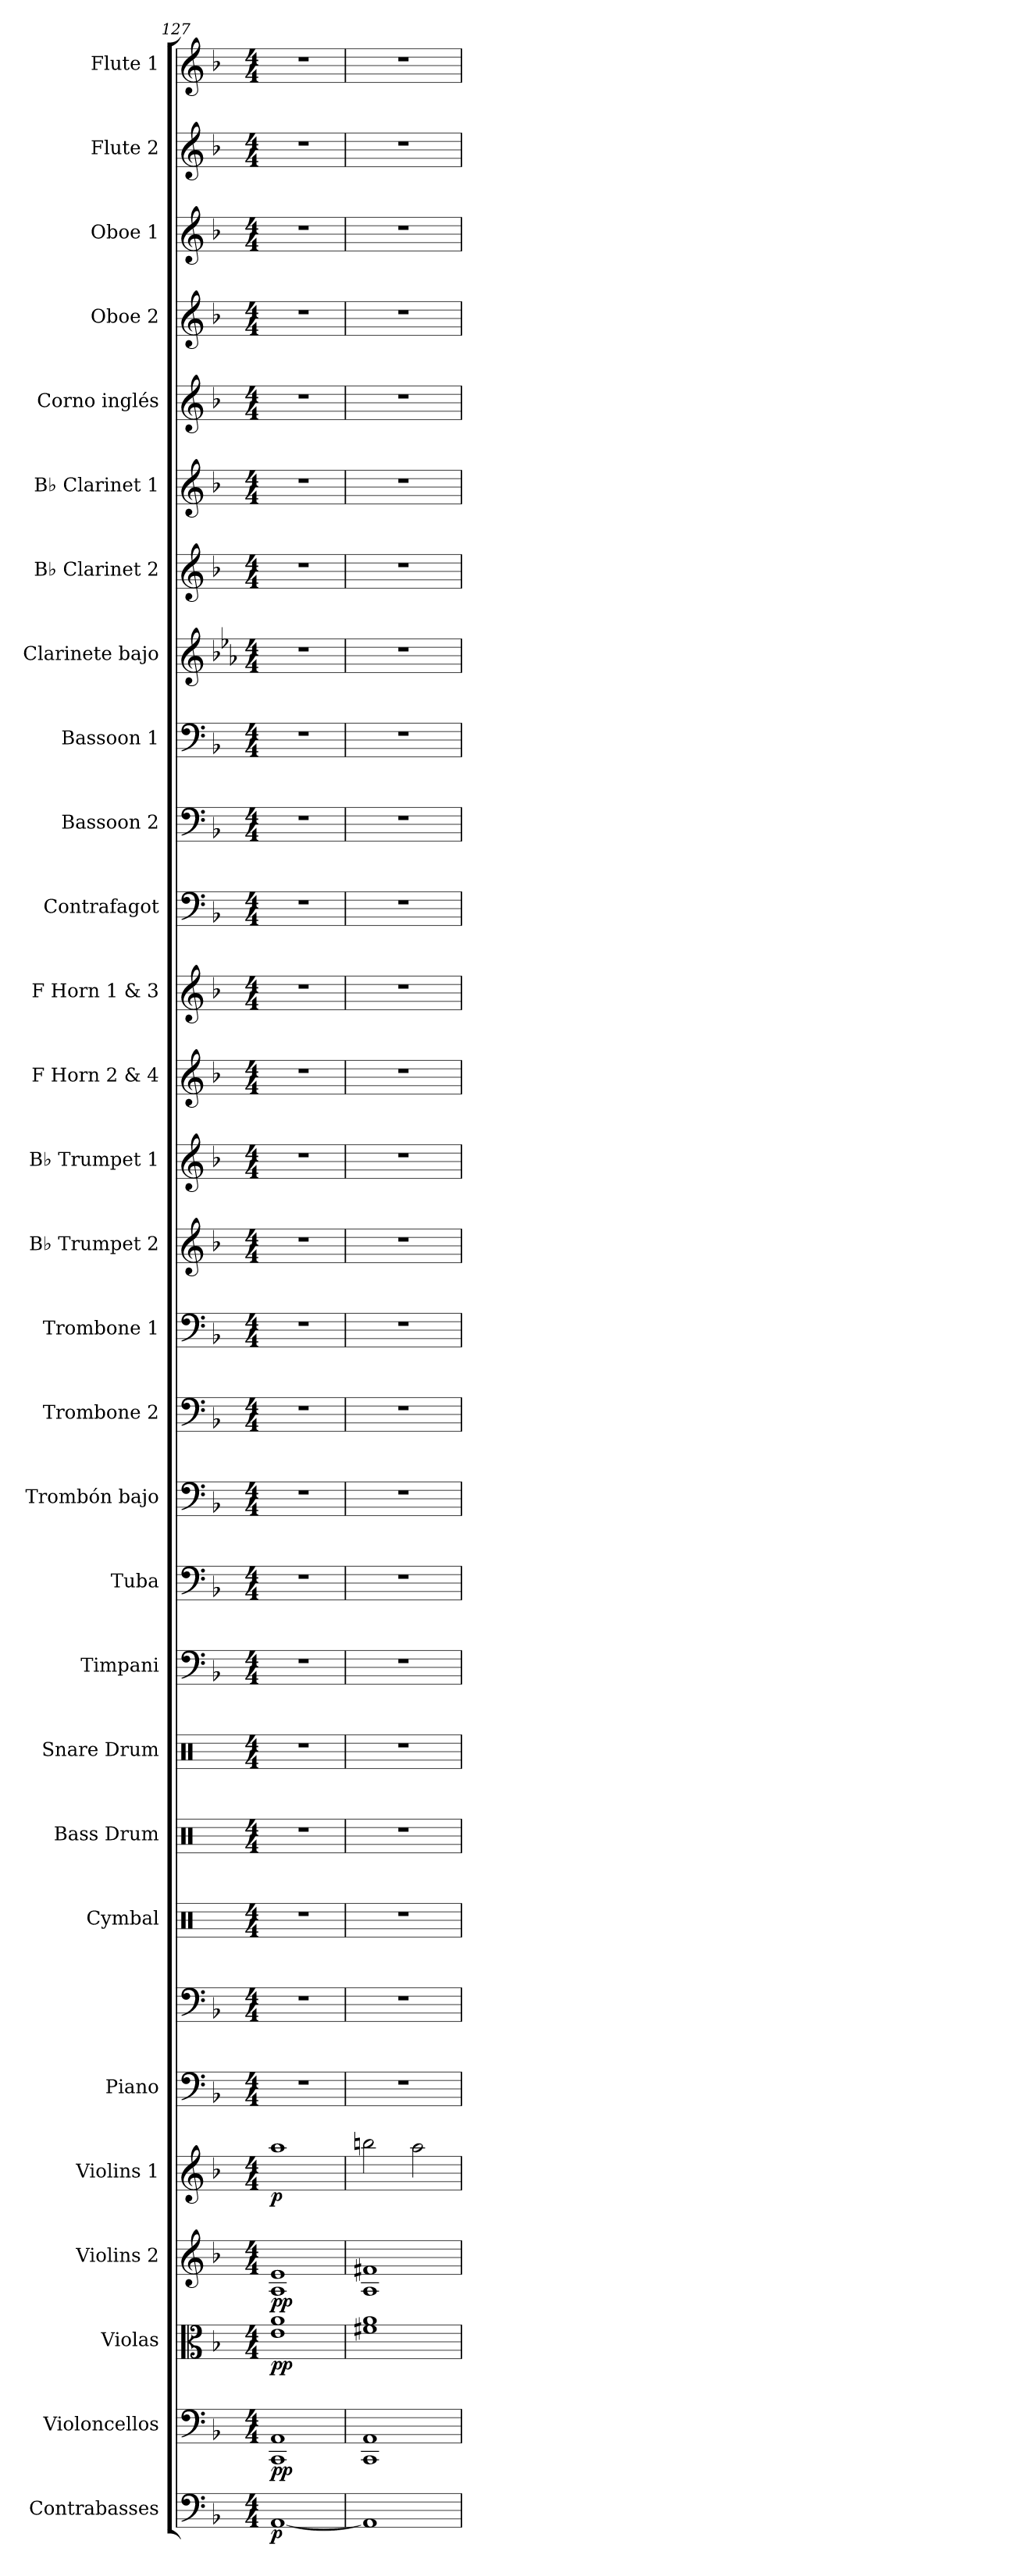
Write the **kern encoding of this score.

**kern	**dynam	**kern	**dynam	**kern	**dynam	**kern	**dynam	**kern	**dynam	**kern	**kern	**kern	**kern	**kern	**kern	**kern	**kern	**kern	**kern	**kern	**kern	**kern	**kern	**kern	**kern	**kern	**kern	**kern	**kern	**kern	**kern	**kern	**kern	**kern
*part29	*part29	*part28	*part28	*part27	*part27	*part26	*part26	*part25	*part25	*part24	*part24	*part23	*part22	*part21	*part20	*part19	*part18	*part17	*part16	*part15	*part14	*part13	*part12	*part11	*part10	*part9	*part8	*part7	*part6	*part5	*part4	*part3	*part2	*part1
*staff30	*staff30	*staff29	*staff29	*staff28	*staff28	*staff27	*staff27	*staff26	*staff26	*staff25	*staff24	*staff23	*staff22	*staff21	*staff20	*staff19	*staff18	*staff17	*staff16	*staff15	*staff14	*staff13	*staff12	*staff11	*staff10	*staff9	*staff8	*staff7	*staff6	*staff5	*staff4	*staff3	*staff2	*staff1
*I"Contrabasses	*	*I"Violoncellos	*	*I"Violas	*	*I"Violins 2	*	*I"Violins 1	*	*I"Piano	*	*I"Cymbal	*I"Bass Drum	*I"Snare Drum	*I"Timpani	*I"Tuba	*I"Trombón bajo	*I"Trombone 2	*I"Trombone 1	*I"B♭ Trumpet 2	*I"B♭ Trumpet 1	*I"F Horn 2 &amp; 4	*I"F Horn 1 &amp; 3	*I"Contrafagot	*I"Bassoon 2	*I"Bassoon 1	*I"Clarinete bajo	*I"B♭ Clarinet 2	*I"B♭ Clarinet 1	*I"Corno inglés	*I"Oboe 2	*I"Oboe 1	*I"Flute 2	*I"Flute 1
*I'Cbs.	*	*I'Vcs.	*	*I'Vlas.	*	*I'Vlns. 2	*	*I'Vlns. 1	*	*I'Pno.	*	*I'Cym.	*I'B. Dr.	*I'Sn. Dr.	*I'Timp.	*I'Tba.	*I'Tbn. B.	*I'Tbn. 2	*I'Tbn. 1	*I'B♭ Tpt. 2	*I'B♭ Tpt. 1	*I'F Hn. 2 4	*I'F Hn. 1 3	*I'Cfag.	*I'Bsn. 2	*I'Bsn. 1	*I'Cl. B.	*I'B♭ Cl. 2	*I'B♭ Cl. 1	*I'Cor. Ingl.	*I'Ob. 2	*I'Ob. 1	*I'Fl. 2	*I'Fl. 1
*clefF4	*	*clefF4	*	*clefC3	*	*clefG2	*	*clefG2	*	*clefF4	*clefF4	*clefX	*clefX	*clefX	*clefF4	*clefF4	*clefF4	*clefF4	*clefF4	*clefG2	*clefG2	*clefG2	*clefG2	*clefF4	*clefF4	*clefF4	*clefG2	*clefG2	*clefG2	*clefG2	*clefG2	*clefG2	*clefG2	*clefG2
*ITrd7c12	*	*	*	*	*	*	*	*	*	*	*	*	*	*	*	*	*	*	*	*ITrd1c2	*ITrd1c2	*ITrd4c7	*ITrd4c7	*ITrd7c12	*	*	*ITrd8c14	*ITrd1c2	*ITrd1c2	*ITrd4c7	*	*	*	*
*k[b-]	*	*k[b-]	*	*k[b-]	*	*k[b-]	*	*k[b-]	*	*k[b-]	*k[b-]	*k[]	*k[]	*k[]	*k[b-]	*k[b-]	*k[b-]	*k[b-]	*k[b-]	*k[b-e-a-]	*k[b-e-a-]	*k[b-e-]	*k[b-e-]	*k[b-]	*k[b-]	*k[b-]	*k[b-e-a-]	*k[b-e-a-]	*k[b-e-a-]	*k[b-e-]	*k[b-]	*k[b-]	*k[b-]	*k[b-]
*M4/4	*	*M4/4	*	*M4/4	*	*M4/4	*	*M4/4	*	*M4/4	*M4/4	*M4/4	*M4/4	*M4/4	*M4/4	*M4/4	*M4/4	*M4/4	*M4/4	*M4/4	*M4/4	*M4/4	*M4/4	*M4/4	*M4/4	*M4/4	*M4/4	*M4/4	*M4/4	*M4/4	*M4/4	*M4/4	*M4/4	*M4/4
=127	=127	=127	=127	=127	=127	=127	=127	=127	=127	=127	=127	=127	=127	=127	=127	=127	=127	=127	=127	=127	=127	=127	=127	=127	=127	=127	=127	=127	=127	=127	=127	=127	=127	=127
!	!LO:DY:b	!	!LO:DY:b	!	!LO:DY:b	!	!LO:DY:b	!	!LO:DY:b	!	!	!	!	!	!	!	!	!	!	!	!	!	!	!	!	!	!	!	!	!	!	!	!	!
[1AAA	p	1CC 1AA	pp	1e 1a	pp	1A 1e	pp	1aa	p	1r	1r	1r	1r	1r	1r	1r	1r	1r	1r	1r	1r	1r	1r	1r	1r	1r	1r	1r	1r	1r	1r	1r	1r	1r
=128	=128	=128	=128	=128	=128	=128	=128	=128	=128	=128	=128	=128	=128	=128	=128	=128	=128	=128	=128	=128	=128	=128	=128	=128	=128	=128	=128	=128	=128	=128	=128	=128	=128	=128
1AAA]	.	1CC 1AA	.	1f#X 1a	.	1A 1f#X	.	2bbn\	.	1r	1r	1r	1r	1r	1r	1r	1r	1r	1r	1r	1r	1r	1r	1r	1r	1r	1r	1r	1r	1r	1r	1r	1r	1r
.	.	.	.	.	.	.	.	2aa\	.	.	.	.	.	.	.	.	.	.	.	.	.	.	.	.	.	.	.	.	.	.	.	.	.	.
=	=	=	=	=	=	=	=	=	=	=	=	=	=	=	=	=	=	=	=	=	=	=	=	=	=	=	=	=	=	=	=	=	=	=
*-	*-	*-	*-	*-	*-	*-	*-	*-	*-	*-	*-	*-	*-	*-	*-	*-	*-	*-	*-	*-	*-	*-	*-	*-	*-	*-	*-	*-	*-	*-	*-	*-	*-	*-
